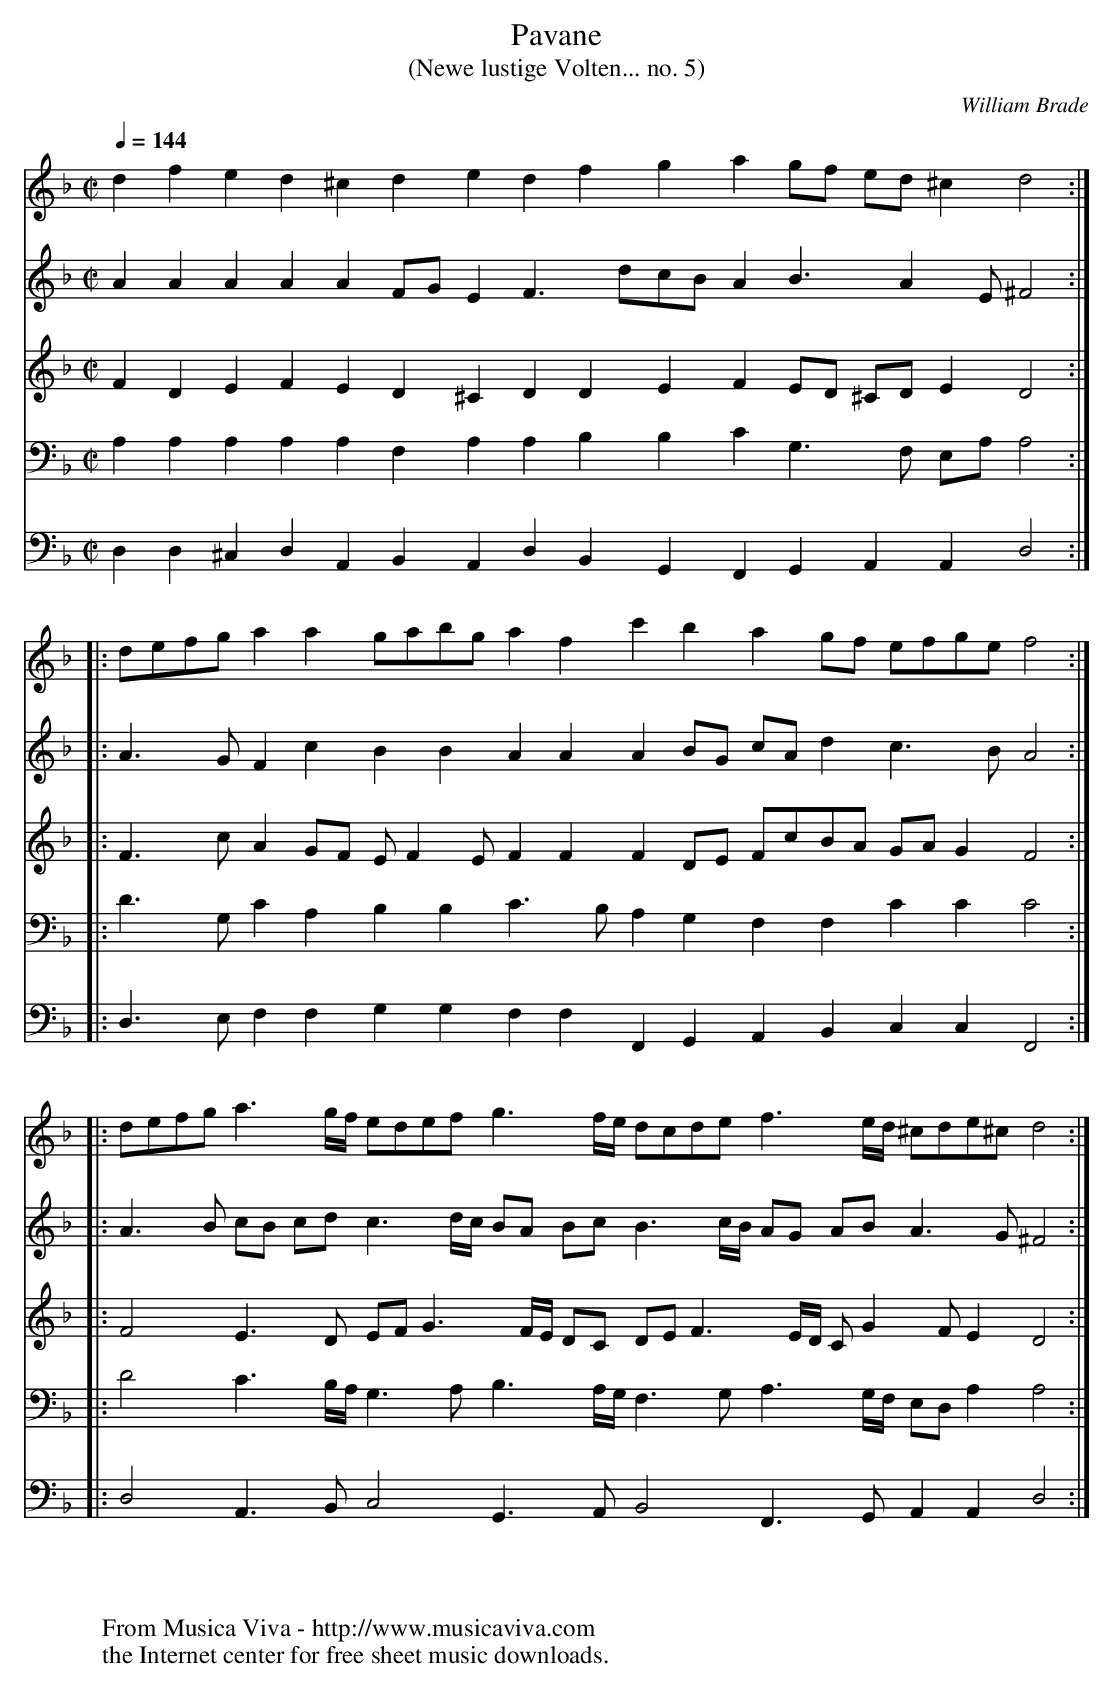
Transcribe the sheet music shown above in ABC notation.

X:1
T:Pavane
T:(Newe lustige Volten... no. 5)
C:William Brade
M:C|
L:1/8
Q:1/4=144
K:Dm
V:1
d2f2 e2d2 ^c2d2 e2d2 f2g2 a2gf ed^c2 d4:|
V:2
A2A2 A2A2 A2FG E2F3 dcB A2B3 A2E ^F4:|
V:3
F2D2 E2F2 E2D2 ^C2D2 D2E2 F2ED ^CDE2 D4:|
V:4
A,2A,2 A,2A,2 A,2F,2 A,2A,2 B,2B,2 C2G,3F, E,A, A,4:|
V:5
D,2D,2 ^C,2D,2 A,,2B,,2 A,,2D,2 B,,2G,,2 F,,2G,,2 A,,2A,,2 D,4 :|
V:1
|:defg a2a2 gabg a2f2 c'2b2 a2gf efge f4:|
V:2
|:A3G F2c2 B2B2 A2A2 A2BG cAd2 c3B A4:|
V:3
|:F3c A2GF EF2E F2F2 F2DE FcBA GAG2 F4:|
V:4
|:D3G, C2A,2 B,2B,2 C3B, A,2G,2 F,2F,2 C2C2 C4:|
V:5
|:D,3E, F,2F,2 G,2G,2 F,2F,2 F,,2G,,2 A,,2B,,2 C,2C,2 F,,4:|
V:1
|:defg a3g/f/ edef g3f/e/ dcde f3e/d/ ^cde^c d4:|
V:2
|:A3B cB cd c3d/c/ BA Bc B3c/B/ AG AB A3G ^F4:|
V:3
|:F4 E3D EF G3F/E/ DC DE F3E/D/ CG2 FE2 D4:|
V:4
|:D4 C3B,/A,/ G,3A, B,3A,/G,/ F,3G, A,3G,/F,/ E,D,A,2 A,4:|
V:5
|:D,4 A,,3B,, C,4 G,,3A,, B,,4 F,,3G,, A,,2A,,2 D,4:|
W:
W:
W:  From Musica Viva - http://www.musicaviva.com
W:  the Internet center for free sheet music downloads.
